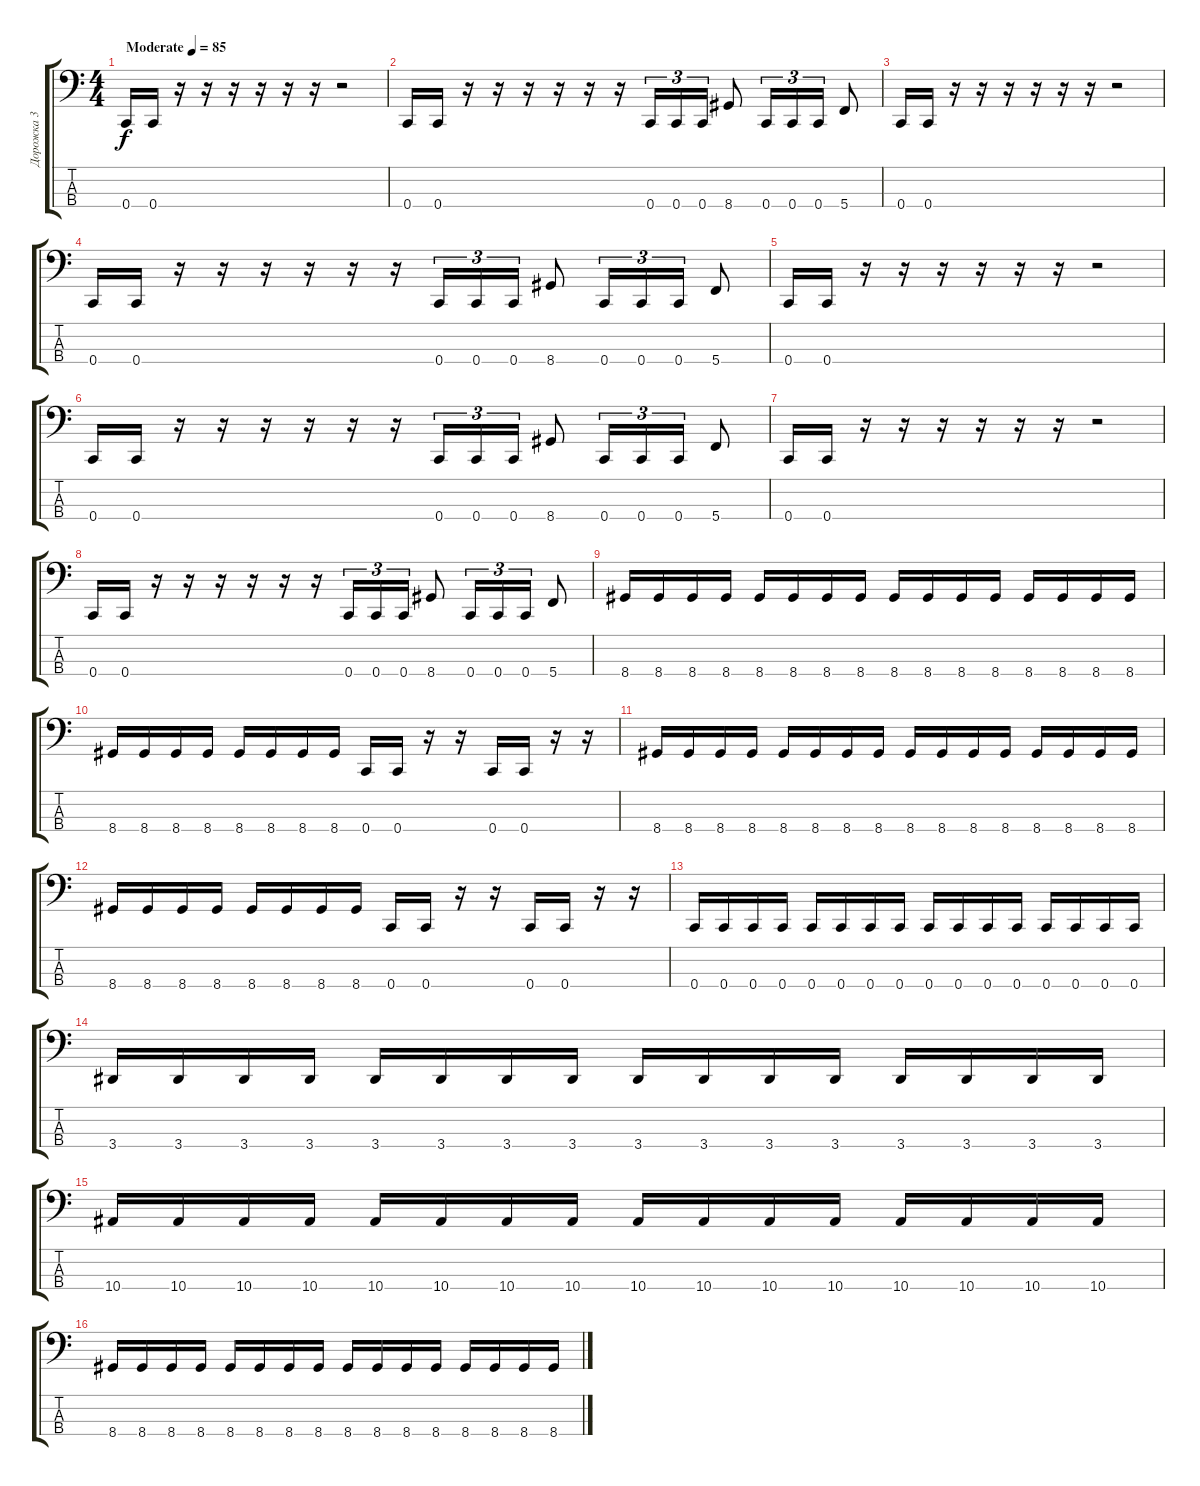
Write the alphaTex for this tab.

\track ("Дорожка 3" "Дорожка 3") {instrument electricbasspick}
\staff {score tabs}
\tuning (F2 C2 G1 C1) {hide}
\ts (4 4)
\tempo (85 "Moderate")
\clef f4
\ks c
0.4.16{dy f instrument electricbasspick} 0.4.16 r.16 r.16 r.16 r.16 r.16 r.16 r.2 |
0.4.16 0.4.16 r.16 r.16 r.16 r.16 r.16 r.16 0.4.16{tu (3 2)} 0.4.16{tu (3 2)} 0.4.16{tu (3 2)} 8.4.8 0.4.16{tu (3 2)} 0.4.16{tu (3 2)} 0.4.16{tu (3 2)} 5.4.8 |
0.4.16 0.4.16 r.16 r.16 r.16 r.16 r.16 r.16 r.2 |
0.4.16 0.4.16 r.16 r.16 r.16 r.16 r.16 r.16 0.4.16{tu (3 2)} 0.4.16{tu (3 2)} 0.4.16{tu (3 2)} 8.4.8 0.4.16{tu (3 2)} 0.4.16{tu (3 2)} 0.4.16{tu (3 2)} 5.4.8 |
0.4.16 0.4.16 r.16 r.16 r.16 r.16 r.16 r.16 r.2 |
0.4.16 0.4.16 r.16 r.16 r.16 r.16 r.16 r.16 0.4.16{tu (3 2)} 0.4.16{tu (3 2)} 0.4.16{tu (3 2)} 8.4.8 0.4.16{tu (3 2)} 0.4.16{tu (3 2)} 0.4.16{tu (3 2)} 5.4.8 |
0.4.16 0.4.16 r.16 r.16 r.16 r.16 r.16 r.16 r.2 |
0.4.16 0.4.16 r.16 r.16 r.16 r.16 r.16 r.16 0.4.16{tu (3 2)} 0.4.16{tu (3 2)} 0.4.16{tu (3 2)} 8.4.8 0.4.16{tu (3 2)} 0.4.16{tu (3 2)} 0.4.16{tu (3 2)} 5.4.8 |
8.4.16 8.4.16 8.4.16 8.4.16 8.4.16 8.4.16 8.4.16 8.4.16 8.4.16 8.4.16 8.4.16 8.4.16 8.4.16 8.4.16 8.4.16 8.4.16 |
8.4.16 8.4.16 8.4.16 8.4.16 8.4.16 8.4.16 8.4.16 8.4.16 0.4.16 0.4.16 r.16 r.16 0.4.16 0.4.16 r.16 r.16 |
8.4.16 8.4.16 8.4.16 8.4.16 8.4.16 8.4.16 8.4.16 8.4.16 8.4.16 8.4.16 8.4.16 8.4.16 8.4.16 8.4.16 8.4.16 8.4.16 |
8.4.16 8.4.16 8.4.16 8.4.16 8.4.16 8.4.16 8.4.16 8.4.16 0.4.16 0.4.16 r.16 r.16 0.4.16 0.4.16 r.16 r.16 |
0.4.16 0.4.16 0.4.16 0.4.16 0.4.16 0.4.16 0.4.16 0.4.16 0.4.16 0.4.16 0.4.16 0.4.16 0.4.16 0.4.16 0.4.16 0.4.16 |
3.4.16 3.4.16 3.4.16 3.4.16 3.4.16 3.4.16 3.4.16 3.4.16 3.4.16 3.4.16 3.4.16 3.4.16 3.4.16 3.4.16 3.4.16 3.4.16 |
10.4.16 10.4.16 10.4.16 10.4.16 10.4.16 10.4.16 10.4.16 10.4.16 10.4.16 10.4.16 10.4.16 10.4.16 10.4.16 10.4.16 10.4.16 10.4.16 |
8.4.16 8.4.16 8.4.16 8.4.16 8.4.16 8.4.16 8.4.16 8.4.16 8.4.16 8.4.16 8.4.16 8.4.16 8.4.16 8.4.16 8.4.16 8.4.16
